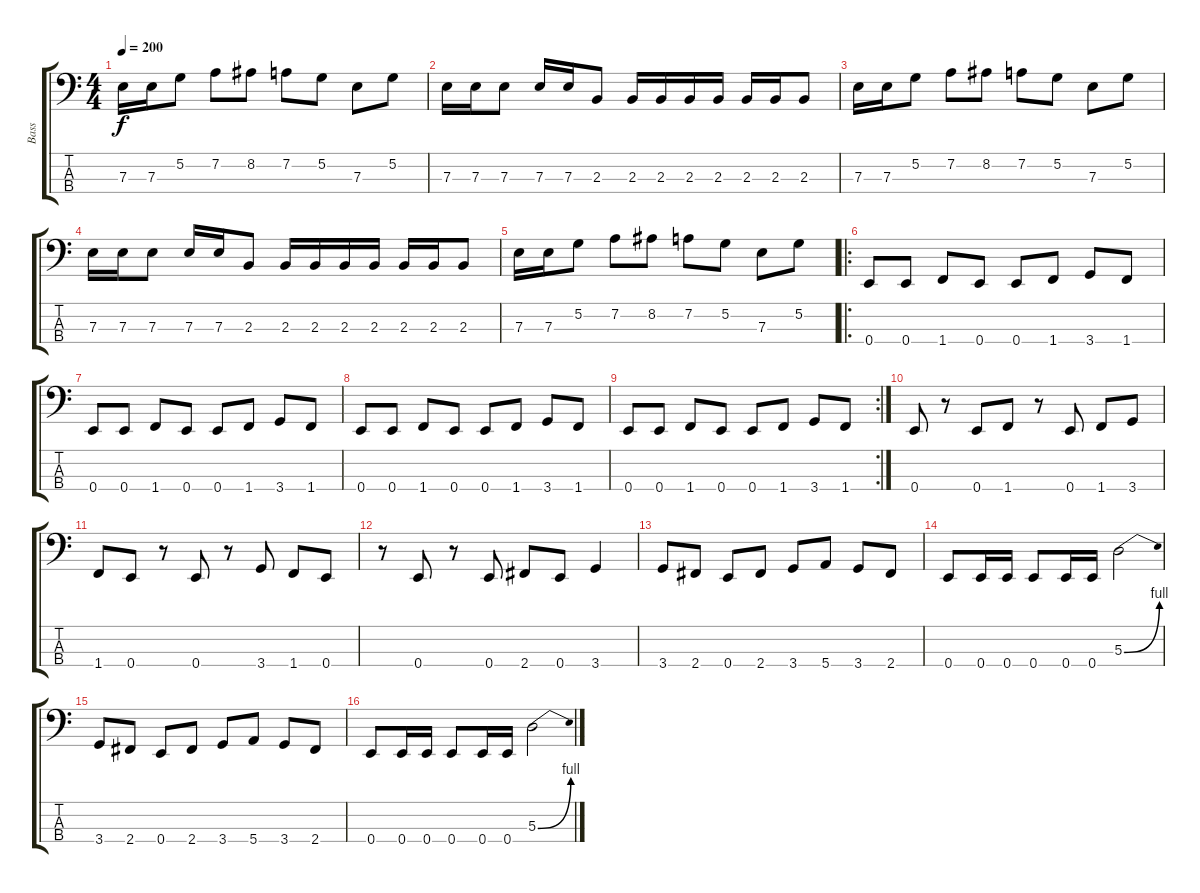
\track ("Bass" "Bass") {instrument electricbassfinger}
\staff {score tabs}
\tuning (G2 D2 A1 E1) {hide}
\ts (4 4)
\tempo 200
\clef f4
\ks c
7.3.16{dy f} 7.3.16 5.2.8 7.2.8 8.2.8 7.2.8 5.2.8 7.3.8 5.2.8 |
7.3.16 7.3.16 7.3.8 7.3.16 7.3.16 2.3.8 2.3.16 2.3.16 2.3.16 2.3.16 2.3.16 2.3.16 2.3.8 |
7.3.16 7.3.16 5.2.8 7.2.8 8.2.8 7.2.8 5.2.8 7.3.8 5.2.8 |
7.3.16 7.3.16 7.3.8 7.3.16 7.3.16 2.3.8 2.3.16 2.3.16 2.3.16 2.3.16 2.3.16 2.3.16 2.3.8 |
7.3.16 7.3.16 5.2.8 7.2.8 8.2.8 7.2.8 5.2.8 7.3.8 5.2.8 |
\ro
0.4.8 0.4.8 1.4.8 0.4.8 0.4.8 1.4.8 3.4.8 1.4.8 |
0.4.8 0.4.8 1.4.8 0.4.8 0.4.8 1.4.8 3.4.8 1.4.8 |
0.4.8 0.4.8 1.4.8 0.4.8 0.4.8 1.4.8 3.4.8 1.4.8 |
\rc 2
0.4.8 0.4.8 1.4.8 0.4.8 0.4.8 1.4.8 3.4.8 1.4.8 |
0.4.8 r.8 0.4.8 1.4.8 r.8 0.4.8 1.4.8 3.4.8 |
1.4.8 0.4.8 r.8 0.4.8 r.8 3.4.8 1.4.8 0.4.8 |
r.8 0.4.8 r.8 0.4.8 2.4.8 0.4.8 3.4.4 |
3.4.8 2.4.8 0.4.8 2.4.8 3.4.8 5.4.8 3.4.8 2.4.8 |
0.4.8 0.4.16 0.4.16 0.4.8 0.4.16 0.4.16 5.3{be (bend 0 0 60 4)}.2 |
3.4.8 2.4.8 0.4.8 2.4.8 3.4.8 5.4.8 3.4.8 2.4.8 |
0.4.8 0.4.16 0.4.16 0.4.8 0.4.16 0.4.16 5.3{be (bend 0 0 60 4)}.2
